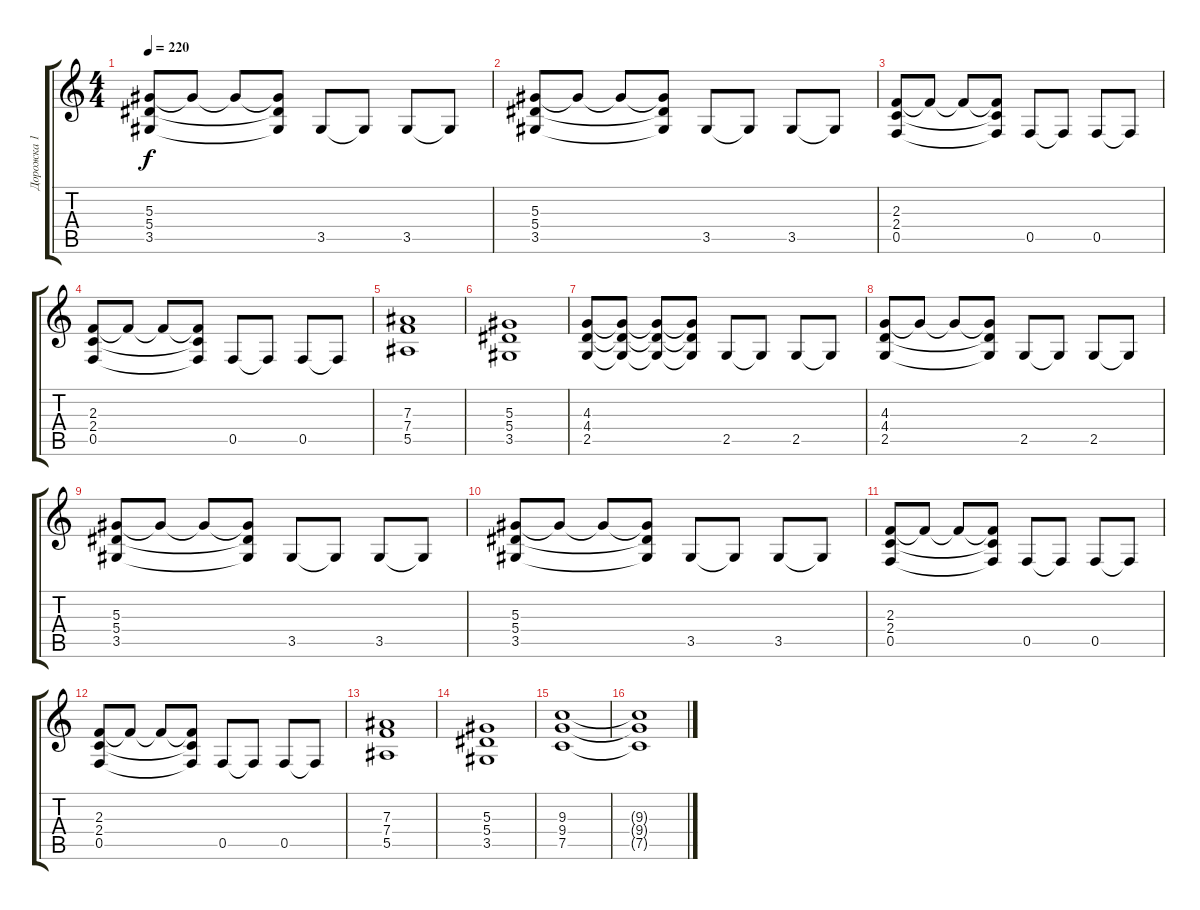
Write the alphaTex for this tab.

\track ("Дорожка 1" "Дорожка 1") {instrument distortionguitar}
\staff {score tabs}
\tuning (C4 G3 Eb3 Bb2 F2 C2) {hide}
\ts (4 4)
\tempo 220
\clef g2
\ks c
(5.3 5.4 3.5).8{dy f} 5.3{t}.8 5.3{t}.8 (5.3{t} 5.4{t} 3.5{t}).8 3.5.8 3.5{t}.8 3.5.8 3.5{t}.8 |
(5.3 5.4 3.5).8 5.3{t}.8 5.3{t}.8 (5.3{t} 5.4{t} 3.5{t}).8 3.5.8 3.5{t}.8 3.5.8 3.5{t}.8 |
(2.3 2.4 0.5).8 2.3{t}.8 2.3{t}.8 (2.3{t} 2.4{t} 0.5{t}).8 0.5.8 0.5{t}.8 0.5.8 0.5{t}.8 |
(2.3 2.4 0.5).8 2.3{t}.8 2.3{t}.8 (2.3{t} 2.4{t} 0.5{t}).8 0.5.8 0.5{t}.8 0.5.8 0.5{t}.8 |
(7.3 7.4 5.5).1 |
(5.3 5.4 3.5).1 |
(4.3 4.4 2.5).8 (4.3{t} 4.4{t} 2.5{t}).8 (4.3{t} 4.4{t} 2.5{t}).8 (4.3{t} 4.4{t} 2.5{t}).8 2.5.8 2.5{t}.8 2.5.8 2.5{t}.8 |
(4.3 4.4 2.5).8 4.3{t}.8 4.3{t}.8 (4.3{t} 4.4{t} 2.5{t}).8 2.5.8 2.5{t}.8 2.5.8 2.5{t}.8 |
(5.3 5.4 3.5).8 5.3{t}.8 5.3{t}.8 (5.3{t} 5.4{t} 3.5{t}).8 3.5.8 3.5{t}.8 3.5.8 3.5{t}.8 |
(5.3 5.4 3.5).8 5.3{t}.8 5.3{t}.8 (5.3{t} 5.4{t} 3.5{t}).8 3.5.8 3.5{t}.8 3.5.8 3.5{t}.8 |
(2.3 2.4 0.5).8 2.3{t}.8 2.3{t}.8 (2.3{t} 2.4{t} 0.5{t}).8 0.5.8 0.5{t}.8 0.5.8 0.5{t}.8 |
(2.3 2.4 0.5).8 2.3{t}.8 2.3{t}.8 (2.3{t} 2.4{t} 0.5{t}).8 0.5.8 0.5{t}.8 0.5.8 0.5{t}.8 |
(7.3 7.4 5.5).1 |
(5.3 5.4 3.5).1 |
(9.3 9.4 7.5).1 |
(9.3{t} 9.4{t} 7.5{t}).1
